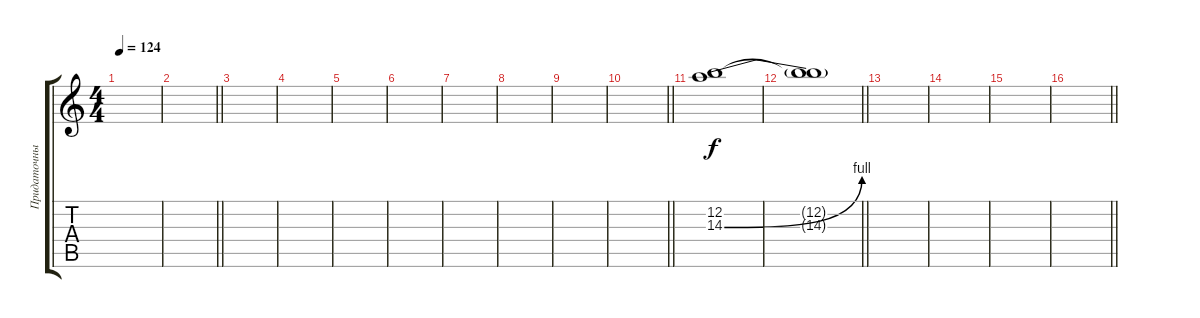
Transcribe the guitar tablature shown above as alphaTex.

\track ("Придаточный" "Придаточны") {instrument distortionguitar}
\staff {score tabs}
\tuning (E4 B3 G3 D3 A2 E2) {hide}
\ts (4 4)
\tempo 124
\clef g2
\ks c
|
\barLineRight lightlight
|
|
|
|
|
|
|
|
\barLineRight lightlight
|
(12.2 14.3{be (bend 0 0 60 4)}).1 |
\barLineRight lightlight
(12.2{t} 14.3{t}).1 |
|
|
|
\barLineRight lightlight
